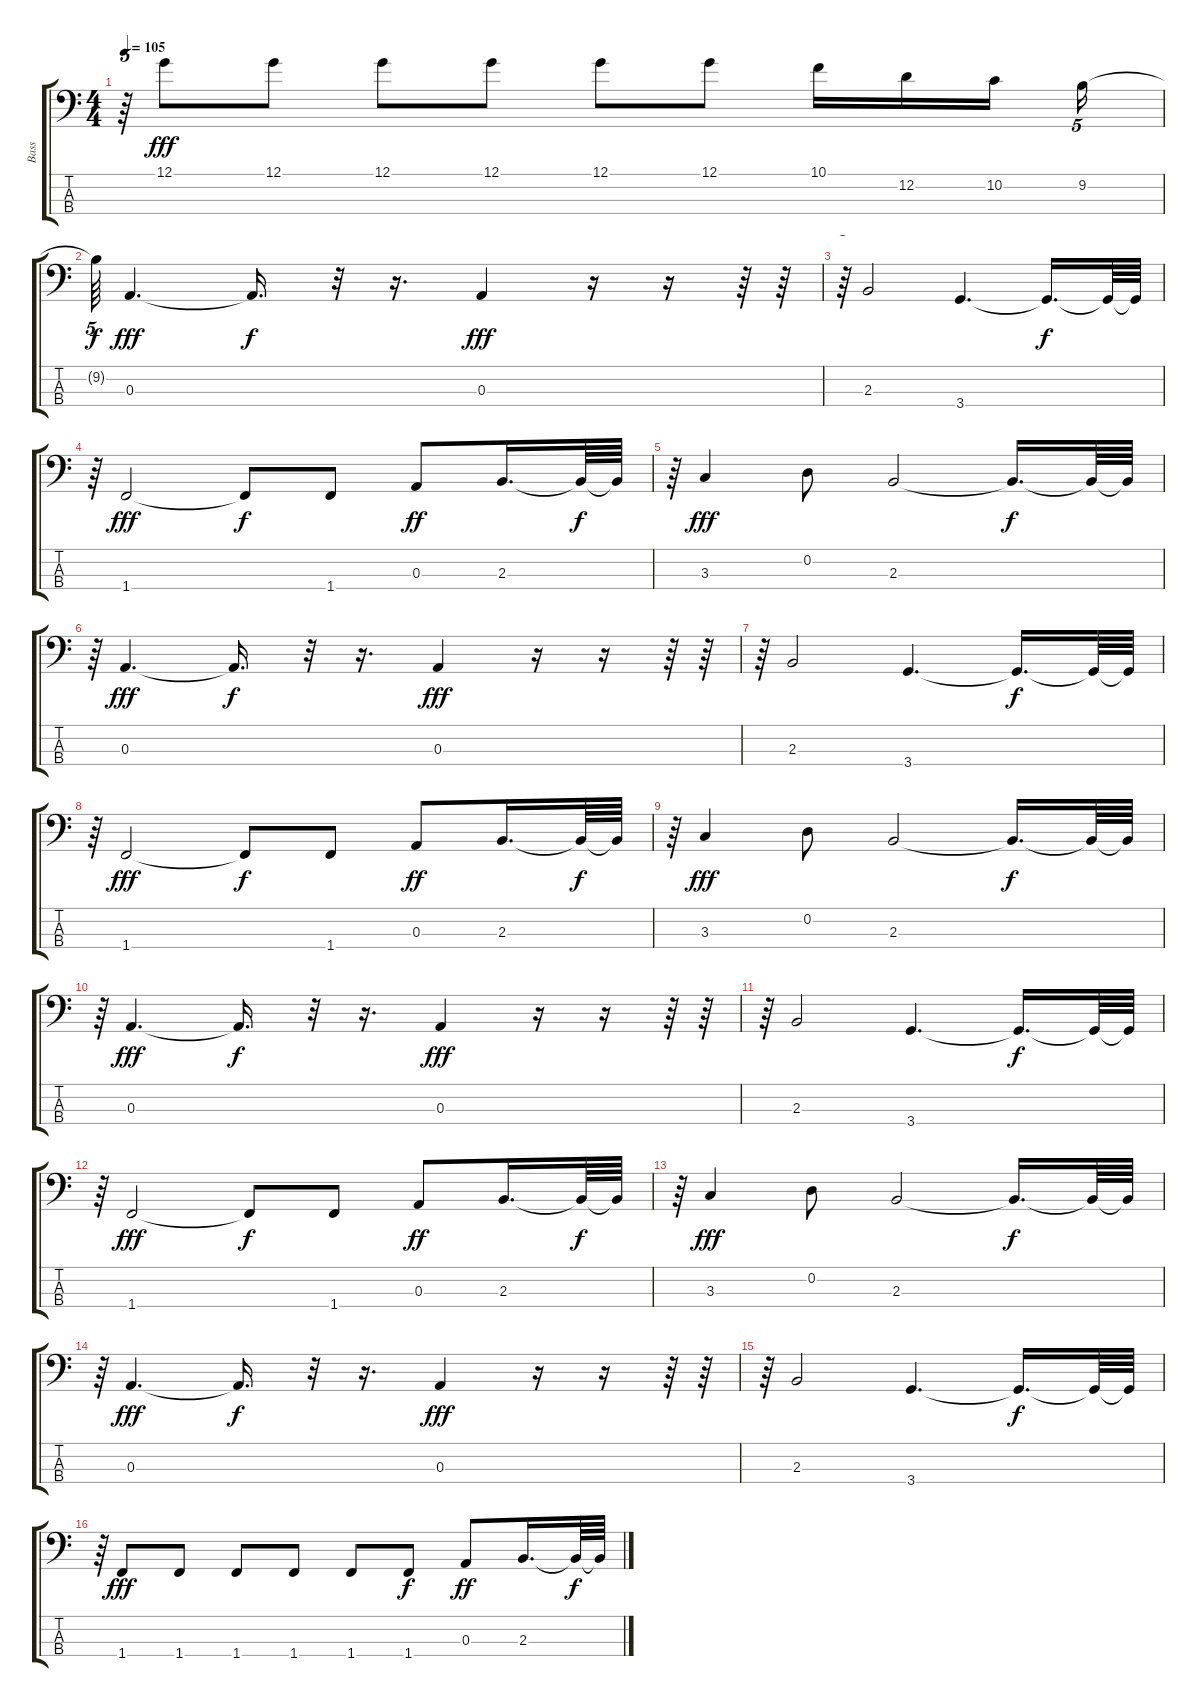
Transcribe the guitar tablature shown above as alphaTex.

\track ("Bass" "Bass") {instrument electricbassfinger}
\staff {score tabs}
\tuning (G2 D2 A1 E1) {hide}
\ts (4 4)
\tempo 105
\clef f4
\ks c
r.64{tu (5 4) dy f} 12.1.8{dy fff} 12.1.8 12.1.8 12.1.8 12.1.8 12.1.8 10.1.16 12.2.16 10.2.16{beam splitsecondary} 9.2.16{tu (5 4)} |
9.2{t}.64{tu (5 4) dy f} 0.3.4{d dy fff} 0.3{t}.16{d dy f} r.32 r.16{d} 0.3.4{dy fff} r.16 r.16 r.64 r.64 |
r.64{tu (5 4)} 2.3.2 3.4.4{d} 3.4{t}.16{d dy f} 3.4{t}.64 3.4{t}.64 |
r.64{tu (5 4)} 1.4.2{dy fff} 1.4{t}.8{dy f} 1.4.8 0.3.8{dy ff} 2.3.16{d} 2.3{t}.64{dy f} 2.3{t}.64 |
r.64{tu (5 4)} 3.3.4{dy fff} 0.2.8 2.3.2 2.3{t}.16{d dy f} 2.3{t}.64 2.3{t}.64 |
r.64{tu (5 4)} 0.3.4{d dy fff} 0.3{t}.16{d dy f} r.32 r.16{d} 0.3.4{dy fff} r.16 r.16 r.64 r.64 |
r.64{tu (5 4)} 2.3.2 3.4.4{d} 3.4{t}.16{d dy f} 3.4{t}.64 3.4{t}.64 |
r.64{tu (5 4)} 1.4.2{dy fff} 1.4{t}.8{dy f} 1.4.8 0.3.8{dy ff} 2.3.16{d} 2.3{t}.64{dy f} 2.3{t}.64 |
r.64{tu (5 4)} 3.3.4{dy fff} 0.2.8 2.3.2 2.3{t}.16{d dy f} 2.3{t}.64 2.3{t}.64 |
r.64{tu (5 4)} 0.3.4{d dy fff} 0.3{t}.16{d dy f} r.32 r.16{d} 0.3.4{dy fff} r.16 r.16 r.64 r.64 |
r.64{tu (5 4)} 2.3.2 3.4.4{d} 3.4{t}.16{d dy f} 3.4{t}.64 3.4{t}.64 |
r.64{tu (5 4)} 1.4.2{dy fff} 1.4{t}.8{dy f} 1.4.8 0.3.8{dy ff} 2.3.16{d} 2.3{t}.64{dy f} 2.3{t}.64 |
r.64{tu (5 4)} 3.3.4{dy fff} 0.2.8 2.3.2 2.3{t}.16{d dy f} 2.3{t}.64 2.3{t}.64 |
r.64{tu (5 4)} 0.3.4{d dy fff} 0.3{t}.16{d dy f} r.32 r.16{d} 0.3.4{dy fff} r.16 r.16 r.64 r.64 |
r.64{tu (5 4)} 2.3.2 3.4.4{d} 3.4{t}.16{d dy f} 3.4{t}.64 3.4{t}.64 |
r.64{tu (5 4)} 1.4.8{dy fff} 1.4.8 1.4.8 1.4.8 1.4.8 1.4.8{dy f} 0.3.8{dy ff} 2.3.16{d} 2.3{t}.64{dy f} 2.3{t}.64
